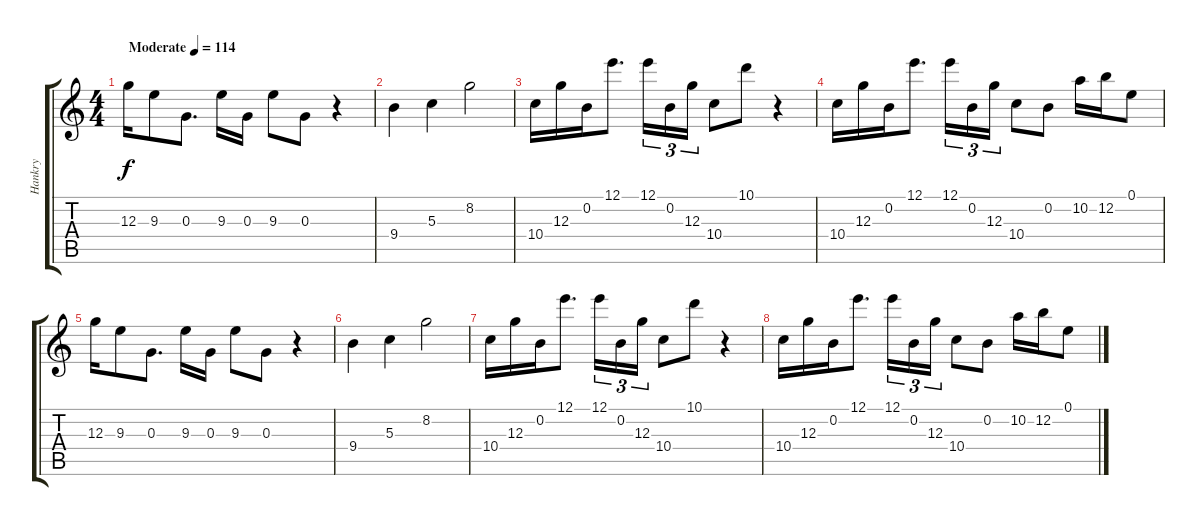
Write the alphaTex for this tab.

\track ("Hankry" "Hankry") {instrument electricguitarclean}
\staff {score tabs}
\tuning (E4 B3 G3 D3 A2 E2) {hide}
\ts (4 4)
\tempo (114 "Moderate")
\clef g2
\ks c
12.3.16{dy f instrument electricguitarclean} 9.3.8 0.3.8{d} 9.3.16 0.3.16 9.3.8 0.3.8 r.4 |
9.4.4 5.3.4 8.2.2 |
10.4.16 12.3.16 0.2.16 12.1.8{d} 12.1.16{tu (3 2)} 0.2.16{tu (3 2)} 12.3.16{tu (3 2)} 10.4.8 10.1.8 r.4 |
10.4.16 12.3.16 0.2.16 12.1.8{d} 12.1.16{tu (3 2)} 0.2.16{tu (3 2)} 12.3.16{tu (3 2)} 10.4.8 0.2.8 10.2.16 12.2.16 0.1.8 |
12.3.16 9.3.8 0.3.8{d} 9.3.16 0.3.16 9.3.8 0.3.8 r.4 |
9.4.4 5.3.4 8.2.2 |
10.4.16 12.3.16 0.2.16 12.1.8{d} 12.1.16{tu (3 2)} 0.2.16{tu (3 2)} 12.3.16{tu (3 2)} 10.4.8 10.1.8 r.4 |
10.4.16 12.3.16 0.2.16 12.1.8{d} 12.1.16{tu (3 2)} 0.2.16{tu (3 2)} 12.3.16{tu (3 2)} 10.4.8 0.2.8 10.2.16 12.2.16 0.1.8
